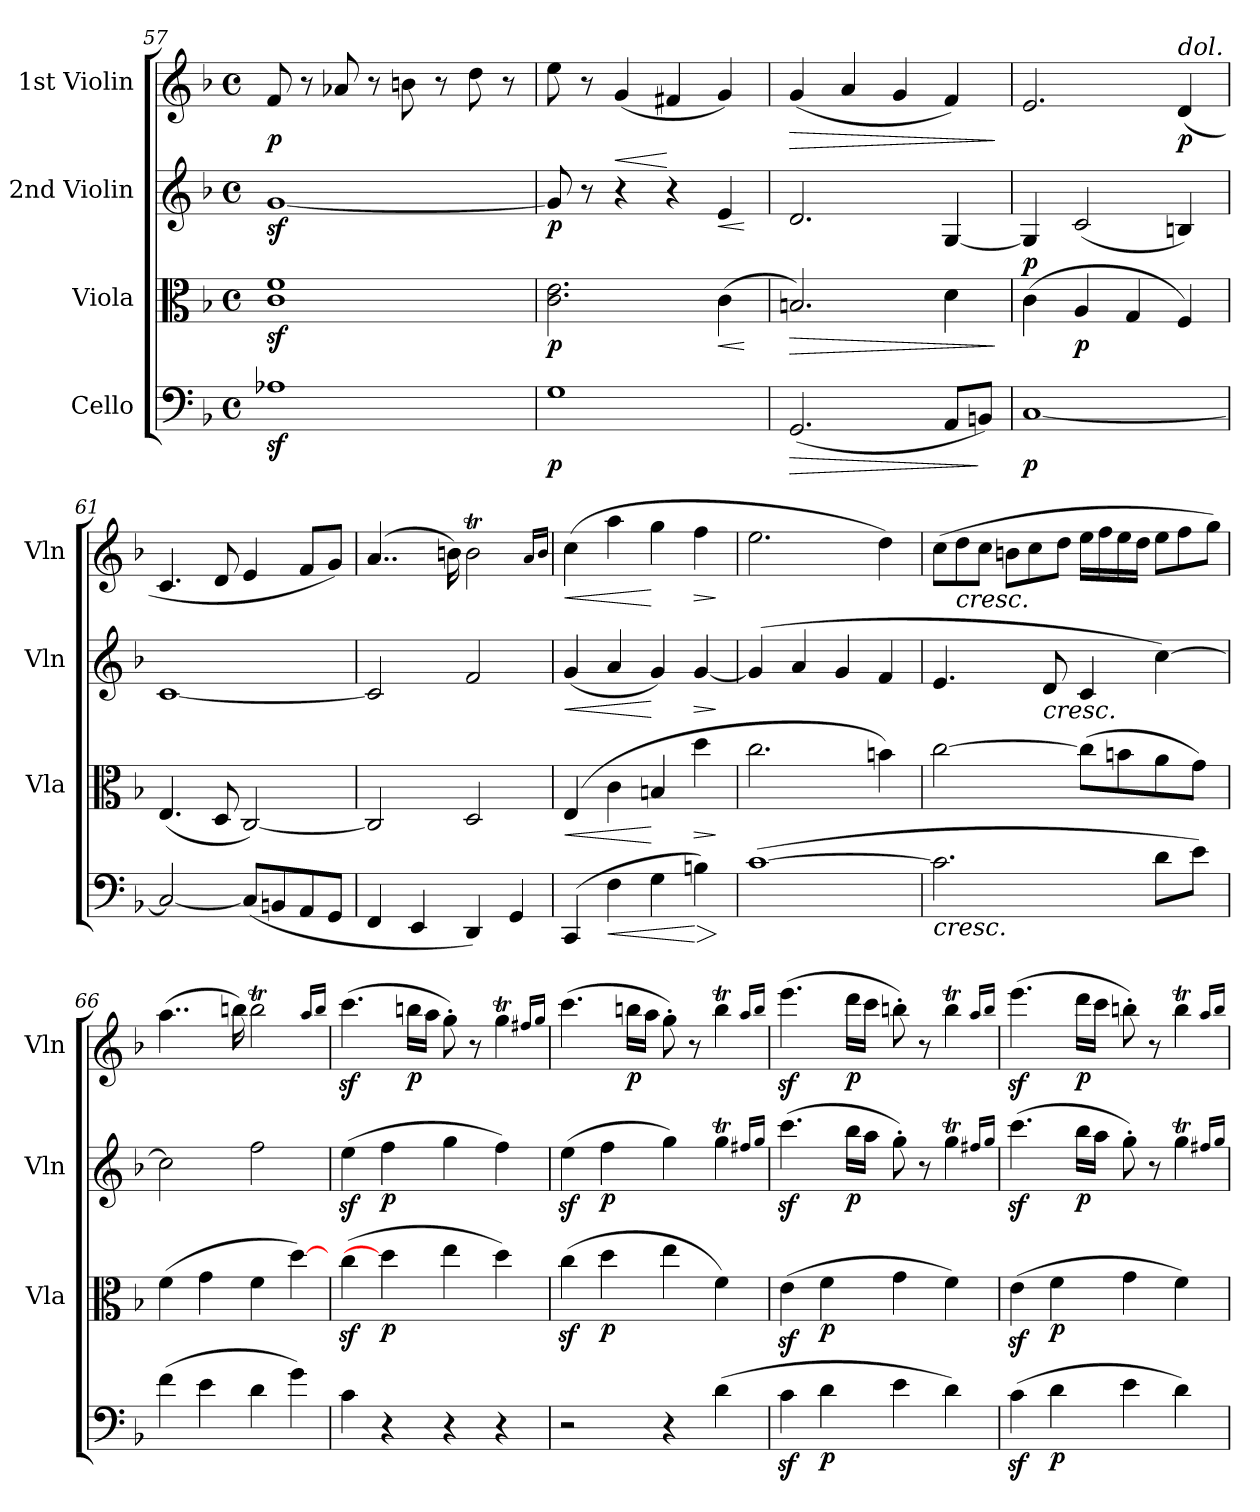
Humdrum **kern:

**kern	**dynam	**kern	**dynam	**kern	**dynam	**kern	**dynam
*part4	*part4	*part3	*part3	*part2	*part2	*part1	*part1
*staff4	*staff4	*staff3	*staff3	*staff2	*staff2	*staff1	*staff1
*I"Cello	*	*I"Viola	*	*I"2nd Violin	*	*I"1st Violin	*
*	*	*I'Vla	*	*I'Vln	*	*I'Vln	*
*clefF4	*	*clefC3	*	*clefG2	*	*clefG2	*
*k[b-]	*	*k[b-]	*	*k[b-]	*	*k[b-]	*
*F:	*	*F:	*	*F:	*	*F:	*
*M4/4	*	*M4/4	*	*M4/4	*	*M4/4	*
*met(c)	*	*met(c)	*	*met(c)	*	*met(c)	*
=57	=57	=57	=57	=57	=57	=57	=57
!	!	!	!	!	!	!	!LO:DY:b
1A-Xz<	.	1cz< 1fz<	.	[1gz<	.	8f/	p
.	.	.	.	.	.	8r	.
.	.	.	.	.	.	8a-X/	.
.	.	.	.	.	.	8r	.
.	.	.	.	.	.	8bn\	.
.	.	.	.	.	.	8r	.
.	.	.	.	.	.	8dd\	.
.	.	.	.	.	.	8r	.
=58	=58	=58	=58	=58	=58	=58	=58
!	!LO:DY:b	!	!LO:DY:b	!	!LO:DY:b	!	!
1G	p	2.c\ 2.e\	p	8g/]	p	8ee\	.
.	.	.	.	8r	.	8r	.
!	!	!	!	!	!LO:HP:a	!	!
.	.	.	.	4r	<	(4g/	.
.	.	.	.	4r	[	4f#X/	.
!	!	!	!LO:HP:b	!	!LO:HP:b	!	!
.	.	(4c\	<	4e/	<	4g/)	.
.	.	.	[	.	[	.	.
!!LO:LB:g=z
=59	=59	=59	=59	=59	=59	=59	=59
!	!LO:HP:b	!	!LO:HP:b	!	!	!	!LO:HP:b
(2.GG/	>	2.Bn/)	>	2.d/	.	(4g/	>
.	.	.	.	.	.	4a/	.
.	.	.	.	.	.	4g/	.
8AA/L	.	4d\	.	[4G/	.	4f/)	.
8BBn/J)	]	.	.	.	.	.	.
.	.	.	]	.	.	.	]
=60	=60	=60	=60	=60	=60	=60	=60
!	!LO:DY:b	!	!LO:DY:a	!	!	!	!
[1C	p	(4c\	p	4G/]	.	2.e/	.
!	!	!	!LO:DY:b	!	!	!	!
.	.	4A/	p	(2c/	.	.	.
.	.	4G/	.	.	.	.	.
!	!	!	!	!	!	!LO:TX:a:i:t=dol.	!
!	!	!	!	!	!	!	!LO:DY:b
.	.	4F/)	.	4Bn/)	.	(4d/	p
=61	=61	=61	=61	=61	=61	=61	=61
2C/_	.	(4.E/	.	[1c	.	4.c/	.
.	.	8D/	.	.	.	8d/	.
(8C/L]	.	[2C/)	.	.	.	4e/	.
8BBn/	.	.	.	.	.	.	.
8AA/	.	.	.	.	.	8f/L	.
8GG/J	.	.	.	.	.	8g/J)	.
=62	=62	=62	=62	=62	=62	=62	=62
4FF/	.	2C/]	.	2c/]	.	(4..a/	.
4EE/	.	.	.	.	.	.	.
.	.	.	.	.	.	16bn\)	.
4DD/)	.	2D/	.	2f/	.	2bt\	.
4GG/	.	.	.	.	.	.	.
.	.	.	.	.	.	16qa/LL	.
.	.	.	.	.	.	16qb/JJ	.
=63	=63	=63	=63	=63	=63	=63	=63
!	!	!	!LO:HP:b	!	!LO:HP:b	!	!LO:HP:b
(4CC/	.	(4E/	<	(4g/	<	(4cc\	<
!	!LO:HP:b	!	!	!	!	!	!
4F\	<	4c\	.	4a/	.	4aa\	.
4G\	.	4Bn/	[	4g/)	[	4gg\	[
!	!LO:HP:n=1:b	!	!LO:HP:b	!	!LO:HP:b	!	!LO:HP:b
4Bn\)	[ >	4dd\	>	[4g/	>	4ff\	>
.	]	.	]	.	]	.	]
=64	=64	=64	=64	=64	=64	=64	=64
([1c	.	2.cc\	.	(4g/]	.	2.ee\	.
.	.	.	.	4a/	.	.	.
.	.	.	.	4g/	.	.	.
.	.	4bn\)	.	4f/	.	4dd\)	.
=65	=65	=65	=65	=65	=65	=65	=65
*	*	*	*	*	*	*Xtuplet	*
!LO:TX:b:i:t=cresc.	!	!	!	!	!	!	!
2.c\]	.	[2cc\	.	4.e/	.	(12cc\L	.
!	!	!	!	!	!	!LO:TX:b:i:t=cresc.	!
.	.	.	.	.	.	12dd\	.
.	.	.	.	.	.	12cc\J	.
.	.	.	.	.	.	12bn\L	.
.	.	.	.	.	.	12cc\	.
!	!	!	!	!LO:TX:b:i:t=cresc.	!	!	!
.	.	.	.	8d/	.	.	.
.	.	.	.	.	.	12dd\J	.
.	.	(8cc\L]	.	4c/	.	16ee\LL	.
.	.	.	.	.	.	16ff\	.
.	.	8bn\	.	.	.	16ee\	.
.	.	.	.	.	.	16dd\JJ	.
8d\L	.	8a\	.	[4cc\)	.	12ee\L	.
.	.	.	.	.	.	12ff\	.
8e\J)	.	8g\J)	.	.	.	.	.
.	.	.	.	.	.	12gg\J)	.
=66	=66	=66	=66	=66	=66	=66	=66
(4f\	.	(4f\	.	2cc\]	.	(4..aa\	.
4e\	.	4g\	.	.	.	.	.
.	.	.	.	.	.	16bbn\)	.
4d\	.	4f\	.	2ff\	.	2bbt\	.
4g\)	.	[4dd\)	.	.	.	.	.
.	.	.	.	.	.	16qaa/LL	.
.	.	.	.	.	.	16qbb/JJ	.
!!LO:LB:g=z
=67	=67	=67	=67	=67	=67	=67	=67
4c\	.	(4ccz<\	.	(4eez<\	.	(4.cccz<\	.
!	!	!	!LO:DY:b	!	!LO:DY:b	!	!
4r	.	4dd\]	p	4ff\	p	.	.
!	!	!	!	!	!	!	!LO:DY:b
.	.	.	.	.	.	16bbn\LL	p
.	.	.	.	.	.	16aa\JJ	.
4r	.	4ee\	.	4gg\	.	8gg'\)	.
.	.	.	.	.	.	8r	.
4r	.	4dd\)	.	4ff\)	.	4ggT\	.
.	.	.	.	.	.	16qff#X/LL	.
.	.	.	.	.	.	16qgg/JJ	.
=68	=68	=68	=68	=68	=68	=68	=68
2r	.	(4ccz<\	.	(4eez<\	.	(4.ccc\	.
!	!	!	!LO:DY:b	!	!LO:DY:b	!	!
.	.	4dd\	p	4ff\	p	.	.
!	!	!	!	!	!	!	!LO:DY:b
.	.	.	.	.	.	16bbn\LL	p
.	.	.	.	.	.	16aa\JJ	.
4r	.	4ee\	.	4gg\)	.	8gg'\)	.
.	.	.	.	.	.	8r	.
(4d\	.	4f\)	.	4ggT\	.	4bbt\	.
.	.	.	.	16qff#X/LL	.	16qaa/LL	.
.	.	.	.	16qgg/JJ	.	16qbb/JJ	.
=69	=69	=69	=69	=69	=69	=69	=69
4cz<\	.	(4ez<\	.	(4.cccz<\	.	(4.eeez<\	.
!	!LO:DY:b	!	!LO:DY:b	!	!	!	!
4d\	p	4f\	p	.	.	.	.
!	!	!	!	!	!LO:DY:b	!	!LO:DY:b
.	.	.	.	16bb-\LL	p	16ddd\LL	p
.	.	.	.	16aa\JJ	.	16ccc\JJ	.
4e\	.	4g\	.	8gg'\)	.	8bbn'\)	.
.	.	.	.	8r	.	8r	.
4d\)	.	4f\)	.	4ggT\	.	4bbt\	.
.	.	.	.	16qff#X/LL	.	16qaa/LL	.
.	.	.	.	16qgg/JJ	.	16qbb/JJ	.
=70	=70	=70	=70	=70	=70	=70	=70
(4cz<\	.	(4ez<\	.	(4.cccz<\	.	(4.eeez<\	.
!	!LO:DY:b	!	!LO:DY:b	!	!	!	!
4d\	p	4f\	p	.	.	.	.
!	!	!	!	!	!LO:DY:b	!	!LO:DY:b
.	.	.	.	16bb-\LL	p	16ddd\LL	p
.	.	.	.	16aa\JJ	.	16ccc\JJ	.
4e\	.	4g\	.	8gg'\)	.	8bbn'\)	.
.	.	.	.	8r	.	8r	.
4d\)	.	4f\)	.	4ggT\	.	4bbt\	.
.	.	.	.	16qff#X/LL	.	16qaa/LL	.
.	.	.	.	16qgg/JJ	.	16qbb/JJ	.
=	=	=	=	=	=	=	=
*-	*-	*-	*-	*-	*-	*-	*-
